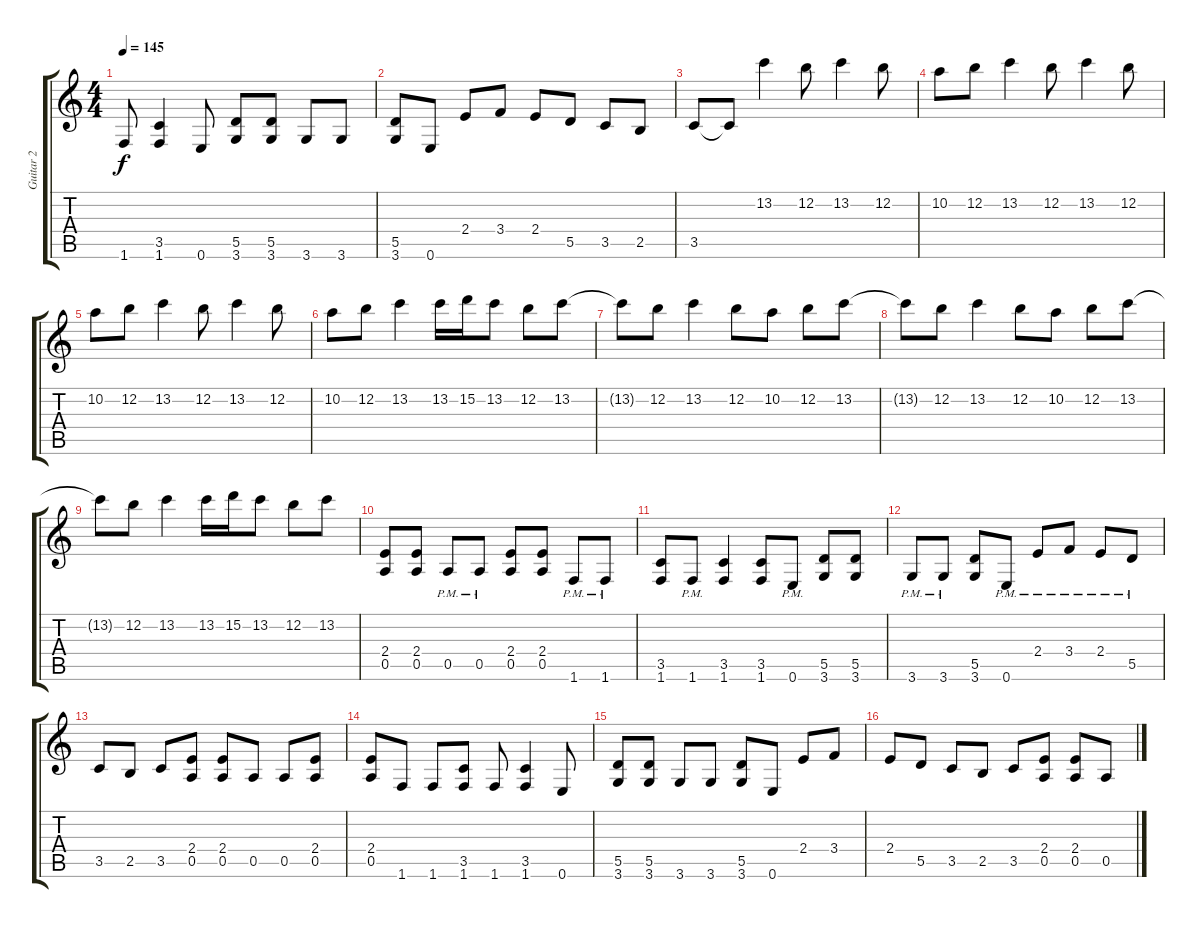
\track ("Guitar 2" "Guitar 2") {instrument distortionguitar}
\staff {score tabs}
\tuning (E4 B3 G3 D3 A2 E2) {hide}
\ts (4 4)
\tempo 145
\clef g2
\ks c
1.6.8{dy f} (3.5 1.6).4 0.6.8 (5.5 3.6).8 (5.5 3.6).8 3.6.8 3.6.8 |
(5.5 3.6).8 0.6.8 2.4.8 3.4.8 2.4.8 5.5.8 3.5.8 2.5.8 |
3.5.8 3.5{t}.8 13.2.4 12.2.8 13.2.4 12.2.8 |
10.2.8 12.2.8 13.2.4 12.2.8 13.2.4 12.2.8 |
10.2.8 12.2.8 13.2.4 12.2.8 13.2.4 12.2.8 |
10.2.8 12.2.8 13.2.4 13.2.16 15.2.16 13.2.8 12.2.8 13.2.8 |
13.2{t}.8 12.2.8 13.2.4 12.2.8 10.2.8 12.2.8 13.2.8 |
13.2{t}.8 12.2.8 13.2.4 12.2.8 10.2.8 12.2.8 13.2.8 |
13.2{t}.8 12.2.8 13.2.4 13.2.16 15.2.16 13.2.8 12.2.8 13.2.8 |
(2.4 0.5).8 (2.4 0.5).8 0.5{pm}.8 0.5{pm}.8 (2.4 0.5).8 (2.4 0.5).8 1.6{pm}.8 1.6{pm}.8 |
(3.5 1.6).8 1.6{pm}.8 (3.5 1.6).4 (3.5 1.6).8 0.6{pm}.8 (5.5 3.6).8 (5.5 3.6).8 |
3.6{pm}.8 3.6{pm}.8 (5.5 3.6).8 0.6{pm}.8 2.4{pm}.8 3.4{pm}.8 2.4{pm}.8 5.5{pm}.8 |
3.5.8 2.5.8 3.5.8 (2.4 0.5).8 (2.4 0.5).8 0.5.8 0.5.8 (2.4 0.5).8 |
(2.4 0.5).8 1.6.8 1.6.8 (3.5 1.6).8 1.6.8 (3.5 1.6).4 0.6.8 |
(5.5 3.6).8 (5.5 3.6).8 3.6.8 3.6.8 (5.5 3.6).8 0.6.8 2.4.8 3.4.8 |
2.4.8 5.5.8 3.5.8 2.5.8 3.5.8 (2.4 0.5).8 (2.4 0.5).8 0.5.8
